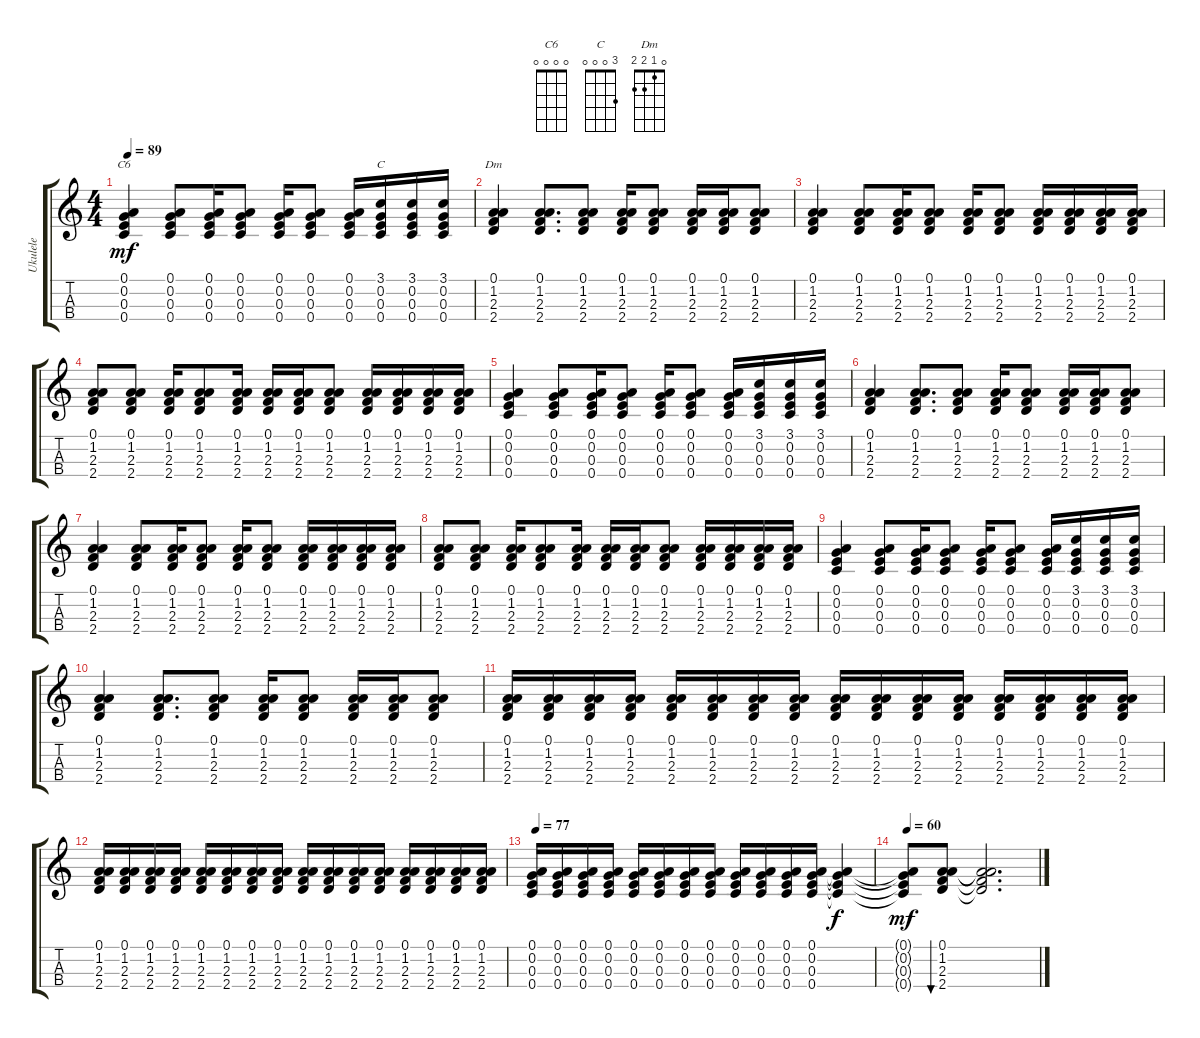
\track ("Ukulele" "Ukulele") {instrument shamisen}
\staff {score tabs}
\tuning (A4 E4 C4 G4) {hide}
\chord ("C6" 0 0 0 0)
\chord ("C" 3 0 0 0)
\chord ("Dm" 0 1 2 2)
\ts (4 4)
\tempo 89
\clef g2
\ks c
(0.1 0.2 0.3 0.4).4{ch "C6" dy mf} (0.1 0.2 0.3 0.4).8 (0.1 0.2 0.3 0.4).16 (0.1 0.2 0.3 0.4).8 (0.1 0.2 0.3 0.4).16 (0.1 0.2 0.3 0.4).8 (0.1 0.2 0.3 0.4).16 (3.1 0.2 0.3 0.4).16{ch "C"} (3.1 0.2 0.3 0.4).16 (3.1 0.2 0.3 0.4).16 |
(0.1 1.2 2.3 2.4).4{ch "Dm"} (0.1 1.2 2.3 2.4).8{d} (0.1 1.2 2.3 2.4).8 (0.1 1.2 2.3 2.4).16 (0.1 1.2 2.3 2.4).8 (0.1 1.2 2.3 2.4).16 (0.1 1.2 2.3 2.4).16 (0.1 1.2 2.3 2.4).8 |
(0.1 1.2 2.3 2.4).4 (0.1 1.2 2.3 2.4).8 (0.1 1.2 2.3 2.4).16 (0.1 1.2 2.3 2.4).8 (0.1 1.2 2.3 2.4).16 (0.1 1.2 2.3 2.4).8 (0.1 1.2 2.3 2.4).16 (0.1 1.2 2.3 2.4).16 (0.1 1.2 2.3 2.4).16 (0.1 1.2 2.3 2.4).16 |
(0.1 1.2 2.3 2.4).8 (0.1 1.2 2.3 2.4).8 (0.1 1.2 2.3 2.4).16 (0.1 1.2 2.3 2.4).8 (0.1 1.2 2.3 2.4).16 (0.1 1.2 2.3 2.4).16 (0.1 1.2 2.3 2.4).16 (0.1 1.2 2.3 2.4).8 (0.1 1.2 2.3 2.4).16 (0.1 1.2 2.3 2.4).16 (0.1 1.2 2.3 2.4).16 (0.1 1.2 2.3 2.4).16 |
(0.1 0.2 0.3 0.4).4 (0.1 0.2 0.3 0.4).8 (0.1 0.2 0.3 0.4).16 (0.1 0.2 0.3 0.4).8 (0.1 0.2 0.3 0.4).16 (0.1 0.2 0.3 0.4).8 (0.1 0.2 0.3 0.4).16 (3.1 0.2 0.3 0.4).16 (3.1 0.2 0.3 0.4).16 (3.1 0.2 0.3 0.4).16 |
(0.1 1.2 2.3 2.4).4 (0.1 1.2 2.3 2.4).8{d} (0.1 1.2 2.3 2.4).8 (0.1 1.2 2.3 2.4).16 (0.1 1.2 2.3 2.4).8 (0.1 1.2 2.3 2.4).16 (0.1 1.2 2.3 2.4).16 (0.1 1.2 2.3 2.4).8 |
(0.1 1.2 2.3 2.4).4 (0.1 1.2 2.3 2.4).8 (0.1 1.2 2.3 2.4).16 (0.1 1.2 2.3 2.4).8 (0.1 1.2 2.3 2.4).16 (0.1 1.2 2.3 2.4).8 (0.1 1.2 2.3 2.4).16 (0.1 1.2 2.3 2.4).16 (0.1 1.2 2.3 2.4).16 (0.1 1.2 2.3 2.4).16 |
(0.1 1.2 2.3 2.4).8 (0.1 1.2 2.3 2.4).8 (0.1 1.2 2.3 2.4).16 (0.1 1.2 2.3 2.4).8 (0.1 1.2 2.3 2.4).16 (0.1 1.2 2.3 2.4).16 (0.1 1.2 2.3 2.4).16 (0.1 1.2 2.3 2.4).8 (0.1 1.2 2.3 2.4).16 (0.1 1.2 2.3 2.4).16 (0.1 1.2 2.3 2.4).16 (0.1 1.2 2.3 2.4).16 |
(0.1 0.2 0.3 0.4).4 (0.1 0.2 0.3 0.4).8 (0.1 0.2 0.3 0.4).16 (0.1 0.2 0.3 0.4).8 (0.1 0.2 0.3 0.4).16 (0.1 0.2 0.3 0.4).8 (0.1 0.2 0.3 0.4).16 (3.1 0.2 0.3 0.4).16 (3.1 0.2 0.3 0.4).16 (3.1 0.2 0.3 0.4).16 |
(0.1 1.2 2.3 2.4).4 (0.1 1.2 2.3 2.4).8{d} (0.1 1.2 2.3 2.4).8 (0.1 1.2 2.3 2.4).16 (0.1 1.2 2.3 2.4).8 (0.1 1.2 2.3 2.4).16 (0.1 1.2 2.3 2.4).16 (0.1 1.2 2.3 2.4).8 |
(0.1 1.2 2.3 2.4).16 (0.1 1.2 2.3 2.4).16 (0.1 1.2 2.3 2.4).16 (0.1 1.2 2.3 2.4).16 (0.1 1.2 2.3 2.4).16 (0.1 1.2 2.3 2.4).16 (0.1 1.2 2.3 2.4).16 (0.1 1.2 2.3 2.4).16 (0.1 1.2 2.3 2.4).16 (0.1 1.2 2.3 2.4).16 (0.1 1.2 2.3 2.4).16 (0.1 1.2 2.3 2.4).16 (0.1 1.2 2.3 2.4).16 (0.1 1.2 2.3 2.4).16 (0.1 1.2 2.3 2.4).16 (0.1 1.2 2.3 2.4).16 |
(0.1 1.2 2.3 2.4).16 (0.1 1.2 2.3 2.4).16 (0.1 1.2 2.3 2.4).16 (0.1 1.2 2.3 2.4).16 (0.1 1.2 2.3 2.4).16 (0.1 1.2 2.3 2.4).16 (0.1 1.2 2.3 2.4).16 (0.1 1.2 2.3 2.4).16 (0.1 1.2 2.3 2.4).16 (0.1 1.2 2.3 2.4).16 (0.1 1.2 2.3 2.4).16 (0.1 1.2 2.3 2.4).16 (0.1 1.2 2.3 2.4).16 (0.1 1.2 2.3 2.4).16 (0.1 1.2 2.3 2.4).16 (0.1 1.2 2.3 2.4).16 |
\tempo 77
(0.1 0.2 0.3 0.4).16 (0.1 0.2 0.3 0.4).16 (0.1 0.2 0.3 0.4).16 (0.1 0.2 0.3 0.4).16 (0.1 0.2 0.3 0.4).16 (0.1 0.2 0.3 0.4).16 (0.1 0.2 0.3 0.4).16 (0.1 0.2 0.3 0.4).16 (0.1 0.2 0.3 0.4).16 (0.1 0.2 0.3 0.4).16 (0.1 0.2 0.3 0.4).16 (0.1 0.2 0.3 0.4).16 (0.1{t} 0.2{t} 0.3{t} 0.4{t}).4{dy f} |
\tempo 60
(0.1{t} 0.2{t} 0.3{t} 0.4{t}).8{dy mf} (0.1 1.2 2.3 2.4).8{bu 60} (0.1{t} 1.2{t} 2.3{t} 2.4{t}).2{d}
